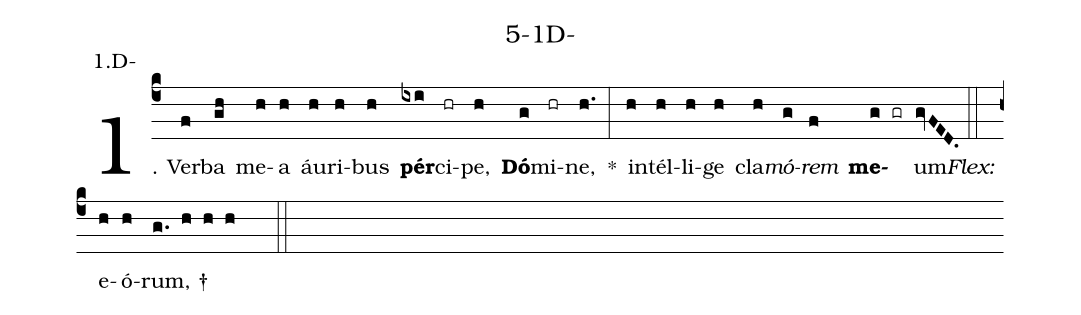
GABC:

name: 5-1D-;
annotation: 1.D-;
%%
(c4)1. Ver(f)ba(gh) me(h)a(h) áu(h)ri(h)bus(h) <b>pér</b>(ixi)ci(hr)pe,(h) <b>Dó</b>(g)mi(hr)ne,(h.) *(:) in(h)tél(h)li(h)ge(h) cla(h)<i>mó</i>(g)<i>rem</i>(f) <b>me</b>(g gr)um.(gvFED.) (::)
<i>Flex:</i>()  e(h)ó(h)rum, †(g. h h h  ::)
